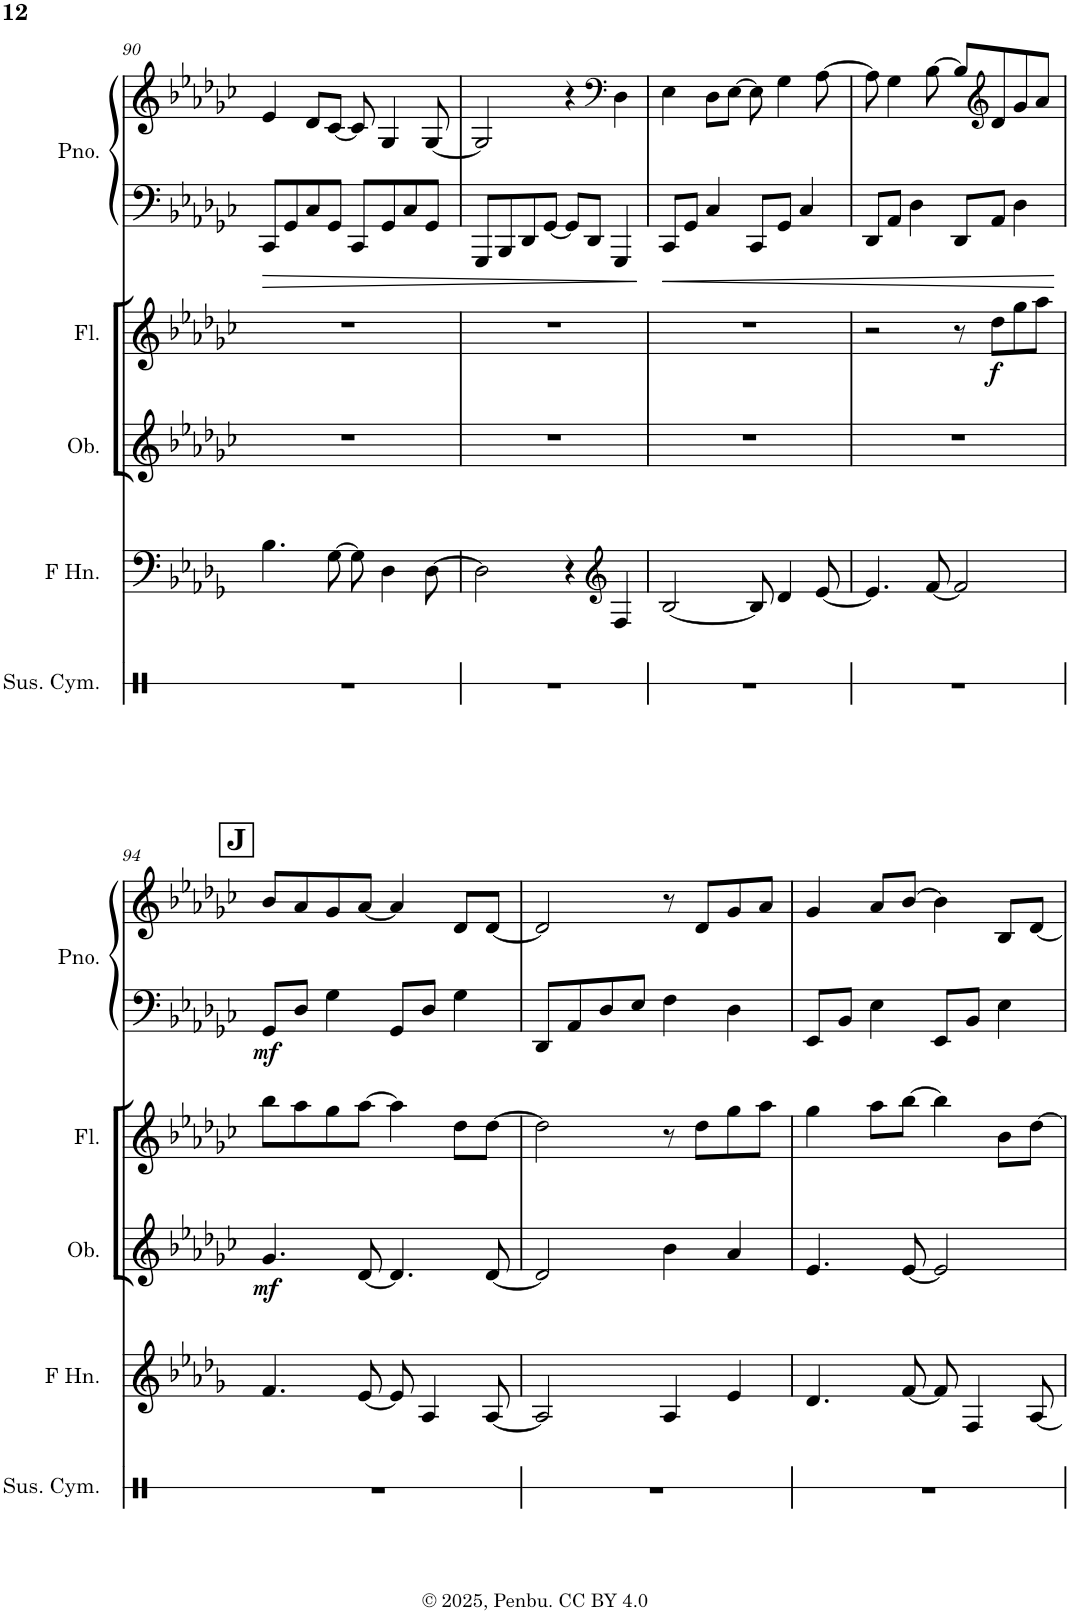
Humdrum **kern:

**kern	**kern	**kern	**dynam	**kern	**dynam	**kern	**kern	**dynam
*part5	*part4	*part3	*part3	*part2	*part2	*part1	*part1	*part1
*staff6	*staff5	*staff4	*staff4	*staff3	*staff3	*staff2	*staff1	*staff1/2
*I"Suspended Cymbal	*I"Horn in F	*I"Oboe	*	*I"Flute	*	*I"Piano	*	*
*I'Sus. Cym.	*	*I'Ob.	*	*I'Fl.	*	*I'Pno.	*	*
!!LO:PB:g=z
*clefX	*clefF4	*clefG2	*	*clefG2	*	*clefF4	*clefG2	*
*	*Trd4c7	*	*	*	*	*	*	*
*k[]	*k[b-e-a-d-g-]	*k[b-e-a-d-g-c-]	*	*k[b-e-a-d-g-c-]	*	*k[b-e-a-d-g-c-]	*k[b-e-a-d-g-c-]	*
*M4/4	*M4/4	*M4/4	*	*M4/4	*	*M4/4	*M4/4	*
=90	=90	=90	=90	=90	=90	=90	=90	=90
1r	4.B-\	1r	.	1r	.	8CC-/L	4e-/	.
.	.	.	.	.	.	8GG-/	.	.
.	.	.	.	.	.	8C-/	8d-/L	.
.	[8G-\	.	.	.	.	8GG-/J	[8c-/J	.
.	8G-\]	.	.	.	.	8CC-/L	8c-/]	.
.	4D-\	.	.	.	.	8GG-/	4G-/	.
.	.	.	.	.	.	8C-/	.	.
.	[8D-\	.	.	.	.	8GG-/J	[8G-/	.
=91	=91	=91	=91	=91	=91	=91	=91	=91
1r	2D-\]	1r	.	1r	.	8GGG-/L	2G-/]	.
.	.	.	.	.	.	8BBB-/	.	.
.	.	.	.	.	.	8DD-/	.	.
.	.	.	.	.	.	[8GG-/J	.	.
.	4r	.	.	.	.	8GG-/L]	4r	.
.	.	.	.	.	.	8DD-/J	.	.
*	*clefG2	*	*	*	*	*	*clefF4	*
.	4F/	.	.	.	.	4GGG-/	4D-\	.
=92	=92	=92	=92	=92	=92	=92	=92	=92
1r	[2B-/	1r	.	1r	.	8CC-/L	4E-\	.
.	.	.	.	.	.	8GG-/J	.	.
.	.	.	.	.	.	4C-/	8D-\L	.
.	.	.	.	.	.	.	[8E-\J	.
.	8B-/]	.	.	.	.	8CC-/L	8E-\]	.
.	4d-/	.	.	.	.	8GG-/J	4G-\	.
.	.	.	.	.	.	4C-/	.	.
.	[8e-/	.	.	.	.	.	[8A-\	.
=93	=93	=93	=93	=93	=93	=93	=93	=93
1r	4.e-/]	1r	.	2r	.	8DD-/L	8A-\]	.
.	.	.	.	.	.	8AA-/J	4G-\	.
.	.	.	.	.	.	4D-\	.	.
.	[8f/	.	.	.	.	.	[8B-\	.
.	2f/]	.	.	8r	.	8DD-/L	8B-/L]	.
*	*	*	*	*	*	*	*clefG2	*
!	!	!	!	!	!LO:DY:b	!	!	!
.	.	.	.	8dd-\L	f	8AA-/J	8d-/	.
.	.	.	.	8gg-\	.	4D-\	8g-/	.
.	.	.	.	8aa-\J	.	.	8a-/J	.
!!LO:LB:g=z
!!LO:REH:place=s1:a:B:cj:fs=14:t=J
=94	=94	=94	=94	=94	=94	=94	=94	=94
!	!	!	!LO:DY:b	!	!	!	!	!LO:DY:b=2
1r	4.f/	4.g-/	mf	8bb-\L	.	8GG-/L	8b-/L	mf
.	.	.	.	8aa-\	.	8D-/J	8a-/	.
.	.	.	.	8gg-\	.	4G-\	8g-/	.
.	[8e-/	[8d-/	.	[8aa-\J	.	.	[8a-/J	.
.	8e-/]	4.d-/]	.	4aa-\]	.	8GG-/L	4a-/]	.
.	4A-/	.	.	.	.	8D-/J	.	.
.	.	.	.	8dd-\L	.	4G-\	8d-/L	.
.	[8A-/	[8d-/	.	[8dd-\J	.	.	[8d-/J	.
=95	=95	=95	=95	=95	=95	=95	=95	=95
1r	2A-/]	2d-/]	.	2dd-\]	.	8DD-/L	2d-/]	.
.	.	.	.	.	.	8AA-/	.	.
.	.	.	.	.	.	8D-/	.	.
.	.	.	.	.	.	8E-/J	.	.
.	4A-/	4b-\	.	8r	.	4F\	8r	.
.	.	.	.	8dd-\L	.	.	8d-/L	.
.	4e-/	4a-/	.	8gg-\	.	4D-\	8g-/	.
.	.	.	.	8aa-\J	.	.	8a-/J	.
=96	=96	=96	=96	=96	=96	=96	=96	=96
1r	4.d-/	4.e-/	.	4gg-\	.	8EE-/L	4g-/	.
.	.	.	.	.	.	8BB-/J	.	.
.	.	.	.	8aa-\L	.	4E-\	8a-/L	.
.	[8f/	[8e-/	.	[8bb-\J	.	.	[8b-/J	.
.	8f/]	2e-/]	.	4bb-\]	.	8EE-/L	4b-\]	.
.	4F/	.	.	.	.	8BB-/J	.	.
.	.	.	.	8b-\L	.	4E-\	8B-/L	.
.	[8A-/	.	.	[8dd-\J	.	.	[8d-/J	.
=	=	=	=	=	=	=	=	=
*-	*-	*-	*-	*-	*-	*-	*-	*-
